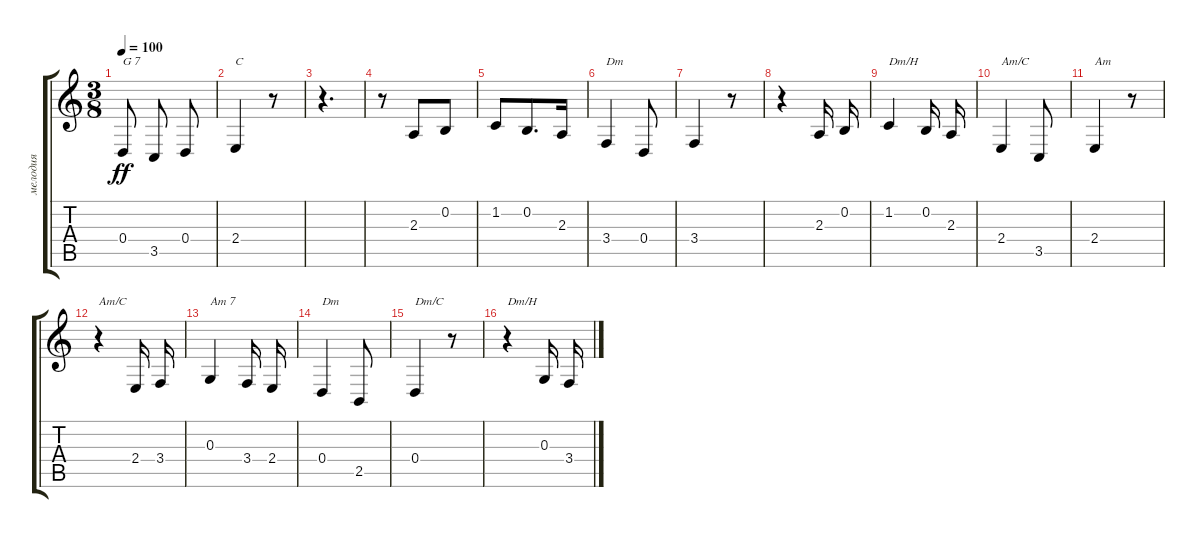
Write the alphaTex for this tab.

\track ("мелодия" "мелодия") {instrument accordion}
\staff {score tabs}
\tuning (E4 B3 G3 D3 A2 E2) {hide}
\ts (3 8)
\tempo 100
\clef g2
\ks aminor
0.4.8{txt "G 7" dy ff beam split} 3.5.8{beam split} 0.4.8 |
2.4.4{txt "C"} r.8 |
r.4{d} |
r.8 2.3.8 0.2.8 |
1.2.8 0.2.8{d} 2.3.16 |
3.4.4{txt "Dm"} 0.4.8 |
3.4.4 r.8 |
r.4 2.3.16{beam split} 0.2.16 |
1.2.4{txt "Dm/H"} 0.2.16{beam split} 2.3.16 |
2.4.4{txt "Am/C"} 3.5.8 |
2.4.4{txt "Am"} r.8 |
r.4{txt "Am/C"} 2.4.16{beam split} 3.4.16 |
0.3.4{txt "Am 7"} 3.4.16{beam split} 2.4.16 |
0.4.4{txt "Dm"} 2.5.8 |
0.4.4{txt "Dm/C"} r.8 |
r.4{txt "Dm/H"} 0.3.16{beam split} 3.4.16
